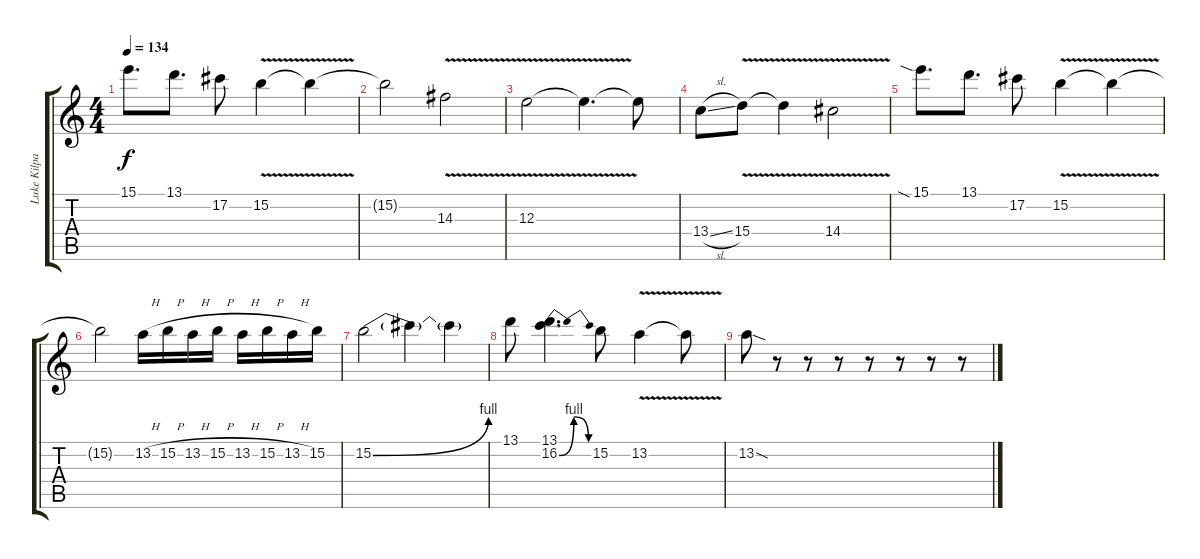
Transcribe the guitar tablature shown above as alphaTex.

\track ("Luke Kilpatric" "Luke Kilpa") {instrument distortionguitar}
\staff {score tabs}
\tuning (Db4 Ab3 E3 B2 Gb2 B1) {hide}
\ts (4 4)
\tempo 134
\clef g2
\ks c
15.1.8{d dy f} 13.1.8{d} 17.2.8 15.2{v}.4 15.2{t}.4 |
15.2{t}.2 14.3{v}.2 |
12.3{v}.2 12.3{t}.4{d} 12.3{t}.8 |
13.4{sl}.8 15.4{v}.8 15.4{t}.4 14.4{v}.2 |
15.1{sia}.8{d} 13.1.8{d} 17.2.8 15.2{v}.4 15.2{t}.4 |
15.2{t}.2 13.2{h}.16 15.2{h}.16 13.2{h}.16 15.2{h}.16 13.2{h}.16 15.2{h}.16 13.2{h}.16 15.2.16 |
15.2{be (bend 0 0 60 4)}.2 15.2{t}.4 15.2{t}.4 |
13.1.8 (13.1 16.2{be (bendrelease 0 0 13 4 45 4 60 0)}).4{d} 15.2.8 13.2{v}.4 13.2{t}.8 |
13.2{sod}.8 r.8 r.8 r.8 r.8 r.8 r.8 r.8
